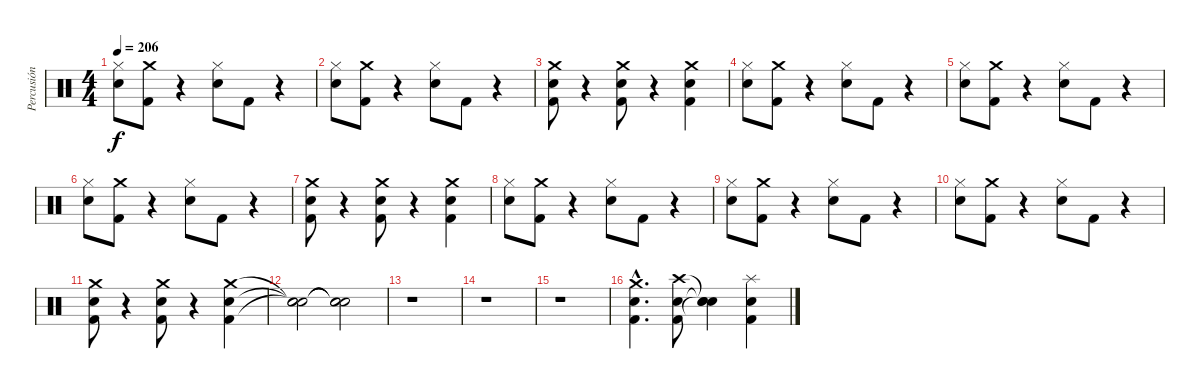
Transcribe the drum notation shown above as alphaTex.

\track ("Percusión" "Percusión") {instrument percussion}
\staff {score}
\articulation defaults
\ts (4 4)
\tempo 206
\clef neutral
\ks c
("Snare (hit) 2" "Hi-Hat (closed)").8{dy f} ("Kick (hit) 2" "Crash medium (hit)").8 r.4 ("Snare (hit) 2" "Hi-Hat (closed)").8 "Kick (hit) 2".8 r.4 |
("Snare (hit) 2" "Hi-Hat (closed)").8 ("Kick (hit) 2" "Crash medium (hit)").8 r.4 ("Snare (hit) 2" "Hi-Hat (closed)").8 "Kick (hit) 2".8 r.4 |
("Kick (hit) 2" "Snare (hit) 2" "Crash medium (hit)").8 r.4 ("Kick (hit) 2" "Snare (hit) 2" "Crash medium (hit)").8 r.4 ("Kick (hit) 2" "Snare (hit) 2" "Crash medium (hit)").4 |
("Snare (hit) 2" "Hi-Hat (closed)").8 ("Kick (hit) 2" "Crash medium (hit)").8 r.4 ("Snare (hit) 2" "Hi-Hat (closed)").8 "Kick (hit) 2".8 r.4 |
("Snare (hit) 2" "Hi-Hat (closed)").8 ("Kick (hit) 2" "Crash medium (hit)").8 r.4 ("Snare (hit) 2" "Hi-Hat (closed)").8 "Kick (hit) 2".8 r.4 |
("Snare (hit) 2" "Hi-Hat (closed)").8 ("Kick (hit) 2" "Crash medium (hit)").8 r.4 ("Snare (hit) 2" "Hi-Hat (closed)").8 "Kick (hit) 2".8 r.4 |
("Kick (hit) 2" "Snare (hit) 2" "Crash medium (hit)").8 r.4 ("Kick (hit) 2" "Snare (hit) 2" "Crash medium (hit)").8 r.4 ("Kick (hit) 2" "Snare (hit) 2" "Crash medium (hit)").4 |
("Snare (hit) 2" "Hi-Hat (closed)").8 ("Kick (hit) 2" "Crash medium (hit)").8 r.4 ("Snare (hit) 2" "Hi-Hat (closed)").8 "Kick (hit) 2".8 r.4 |
("Snare (hit) 2" "Hi-Hat (closed)").8 ("Kick (hit) 2" "Crash medium (hit)").8 r.4 ("Snare (hit) 2" "Hi-Hat (closed)").8 "Kick (hit) 2".8 r.4 |
("Snare (hit) 2" "Hi-Hat (closed)").8 ("Kick (hit) 2" "Crash medium (hit)").8 r.4 ("Snare (hit) 2" "Hi-Hat (closed)").8 "Kick (hit) 2".8 r.4 |
("Kick (hit) 2" "Snare (hit) 2" "Crash medium (hit)").8 r.4 ("Kick (hit) 2" "Snare (hit) 2" "Crash medium (hit)").8 r.4 ("Kick (hit) 2" "Snare (hit) 2" "Crash medium (hit)").4 |
("Snare (hit)"{t} "Snare (hit)"{t} "Snare (hit)"{t}).2 ("Snare (hit)"{t} "Snare (hit)"{t} "Snare (hit)"{t}).2 |
r.1 |
r.1 |
r.1 |
("Kick (hit) 2"{hac} "Snare (hit) 2"{hac} "Crash medium (hit)"{hac}).4{d} ("Kick (hit) 2" "Snare (hit) 2" "Crash high (hit)").8 ("Snare (hit)"{t} "Snare (hit)"{t} "Snare (hit)"{t}).4 ("Kick (hit) 2" "Snare (hit) 2" "Splash (hit)").4
